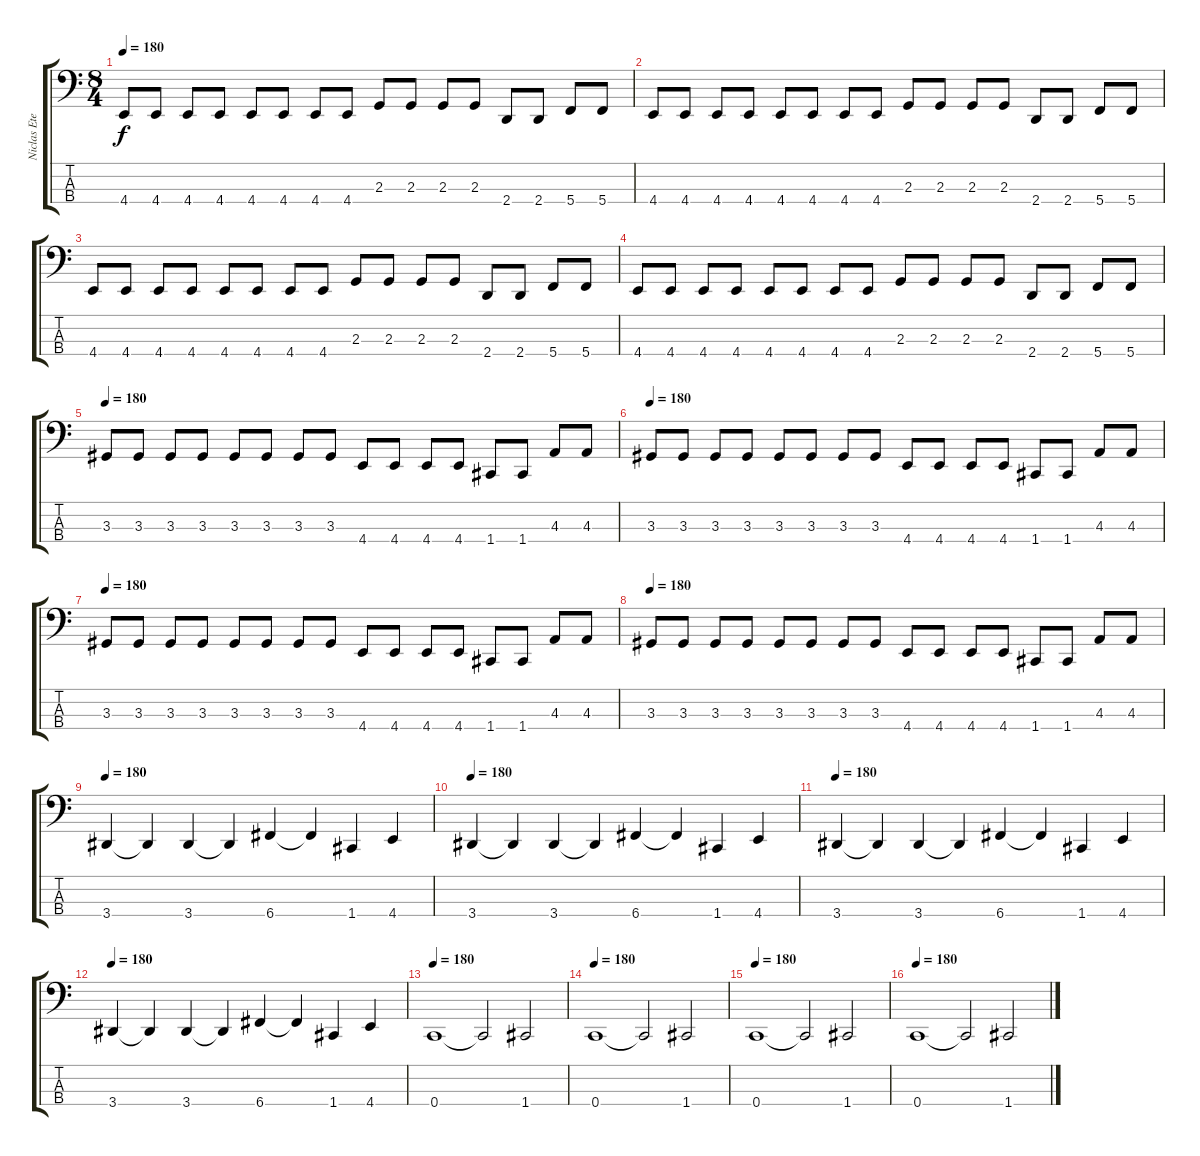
\track ("Niclas Etelavuori" "Niclas Ete") {instrument electricbasspick}
\staff {score tabs}
\tuning (Eb2 Bb1 F1 C1) {hide}
\ts (8 4)
\tempo 180
\clef f4
\ks c
4.4.8{dy f} 4.4.8 4.4.8 4.4.8 4.4.8 4.4.8 4.4.8 4.4.8 2.3.8 2.3.8 2.3.8 2.3.8 2.4.8 2.4.8 5.4.8 5.4.8 |
4.4.8 4.4.8 4.4.8 4.4.8 4.4.8 4.4.8 4.4.8 4.4.8 2.3.8 2.3.8 2.3.8 2.3.8 2.4.8 2.4.8 5.4.8 5.4.8 |
4.4.8 4.4.8 4.4.8 4.4.8 4.4.8 4.4.8 4.4.8 4.4.8 2.3.8 2.3.8 2.3.8 2.3.8 2.4.8 2.4.8 5.4.8 5.4.8 |
4.4.8 4.4.8 4.4.8 4.4.8 4.4.8 4.4.8 4.4.8 4.4.8 2.3.8 2.3.8 2.3.8 2.3.8 2.4.8 2.4.8 5.4.8 5.4.8 |
\tempo 180
3.3.8 3.3.8 3.3.8 3.3.8 3.3.8 3.3.8 3.3.8 3.3.8 4.4.8 4.4.8 4.4.8 4.4.8 1.4.8 1.4.8 4.3.8 4.3.8 |
\tempo 180
3.3.8 3.3.8 3.3.8 3.3.8 3.3.8 3.3.8 3.3.8 3.3.8 4.4.8 4.4.8 4.4.8 4.4.8 1.4.8 1.4.8 4.3.8 4.3.8 |
\tempo 180
3.3.8 3.3.8 3.3.8 3.3.8 3.3.8 3.3.8 3.3.8 3.3.8 4.4.8 4.4.8 4.4.8 4.4.8 1.4.8 1.4.8 4.3.8 4.3.8 |
\tempo 180
3.3.8 3.3.8 3.3.8 3.3.8 3.3.8 3.3.8 3.3.8 3.3.8 4.4.8 4.4.8 4.4.8 4.4.8 1.4.8 1.4.8 4.3.8 4.3.8 |
\tempo 180
3.4.4 3.4{t}.4 3.4.4 3.4{t}.4 6.4.4 6.4{t}.4 1.4.4 4.4.4 |
\tempo 180
3.4.4 3.4{t}.4 3.4.4 3.4{t}.4 6.4.4 6.4{t}.4 1.4.4 4.4.4 |
\tempo 180
3.4.4 3.4{t}.4 3.4.4 3.4{t}.4 6.4.4 6.4{t}.4 1.4.4 4.4.4 |
\tempo 180
3.4.4 3.4{t}.4 3.4.4 3.4{t}.4 6.4.4 6.4{t}.4 1.4.4 4.4.4 |
\tempo 180
0.4.1 0.4{t}.2 1.4.2 |
\tempo 180
0.4.1 0.4{t}.2 1.4.2 |
\tempo 180
0.4.1 0.4{t}.2 1.4.2 |
\tempo 180
0.4.1 0.4{t}.2 1.4.2
